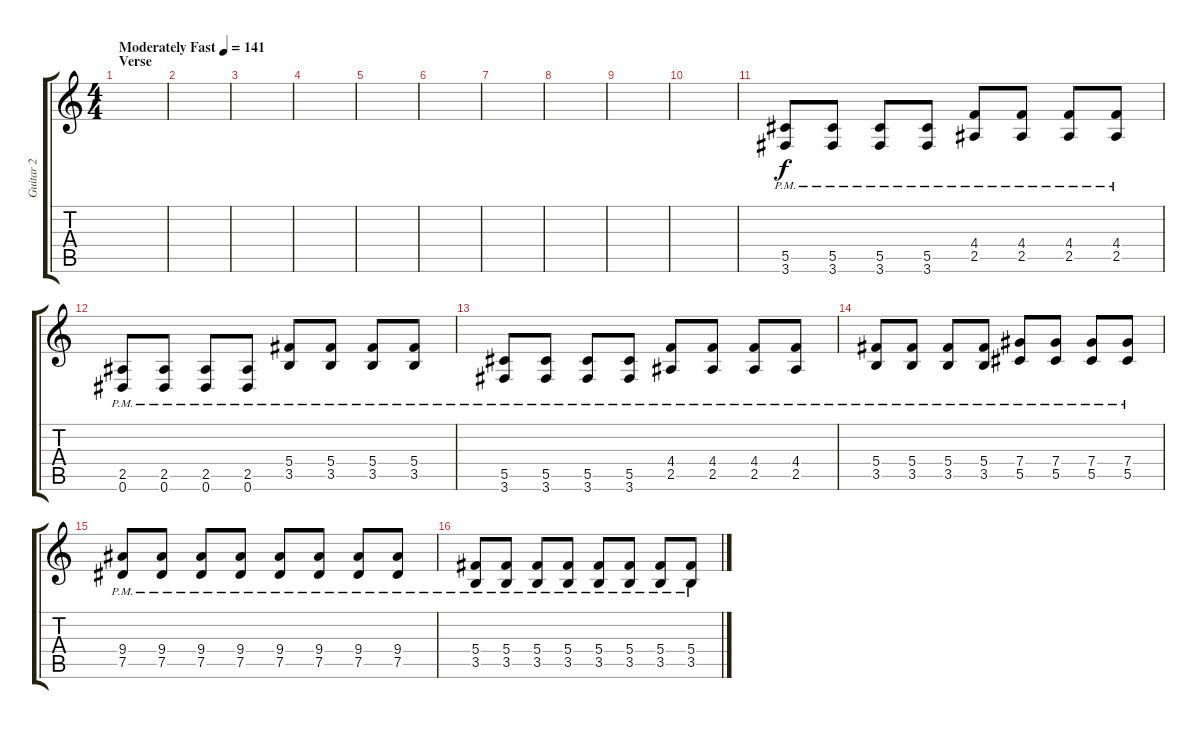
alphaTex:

\track ("Guitar 2" "Guitar 2") {instrument electricguitarmuted}
\staff {score tabs}
\tuning (Eb4 Bb3 Gb3 Db3 Ab2 Eb2) {hide}
\ts (4 4)
\section ("" "Verse")
\tempo (141 "Moderately Fast")
\clef g2
\ks c
|
|
|
|
|
|
|
|
|
|
(5.5{pm} 3.6{pm}).8 (5.5{pm} 3.6{pm}).8 (5.5{pm} 3.6{pm}).8 (5.5{pm} 3.6{pm}).8 (4.4{pm} 2.5{pm}).8 (4.4{pm} 2.5{pm}).8 (4.4{pm} 2.5{pm}).8 (4.4{pm} 2.5{pm}).8 |
(2.5{pm} 0.6{pm}).8 (2.5{pm} 0.6{pm}).8 (2.5{pm} 0.6{pm}).8 (2.5{pm} 0.6{pm}).8 (5.4{pm} 3.5{pm}).8 (5.4{pm} 3.5{pm}).8 (5.4{pm} 3.5{pm}).8 (5.4{pm} 3.5{pm}).8 |
(5.5{pm} 3.6{pm}).8 (5.5{pm} 3.6{pm}).8 (5.5{pm} 3.6{pm}).8 (5.5{pm} 3.6{pm}).8 (4.4{pm} 2.5{pm}).8 (4.4{pm} 2.5{pm}).8 (4.4{pm} 2.5{pm}).8 (4.4{pm} 2.5{pm}).8 |
(5.4{pm} 3.5{pm}).8 (5.4{pm} 3.5{pm}).8 (5.4{pm} 3.5{pm}).8 (5.4{pm} 3.5{pm}).8 (7.4{pm} 5.5{pm}).8 (7.4{pm} 5.5{pm}).8 (7.4{pm} 5.5{pm}).8 (7.4{pm} 5.5{pm}).8 |
(9.4{pm} 7.5{pm}).8 (9.4{pm} 7.5{pm}).8 (9.4{pm} 7.5{pm}).8 (9.4{pm} 7.5{pm}).8 (9.4{pm} 7.5{pm}).8 (9.4{pm} 7.5{pm}).8 (9.4{pm} 7.5{pm}).8 (9.4{pm} 7.5{pm}).8 |
(5.4 3.5{pm}).8 (5.4 3.5{pm}).8 (5.4 3.5{pm}).8 (5.4 3.5{pm}).8 (5.4 3.5{pm}).8 (5.4 3.5{pm}).8 (5.4 3.5{pm}).8 (5.4 3.5{pm}).8
